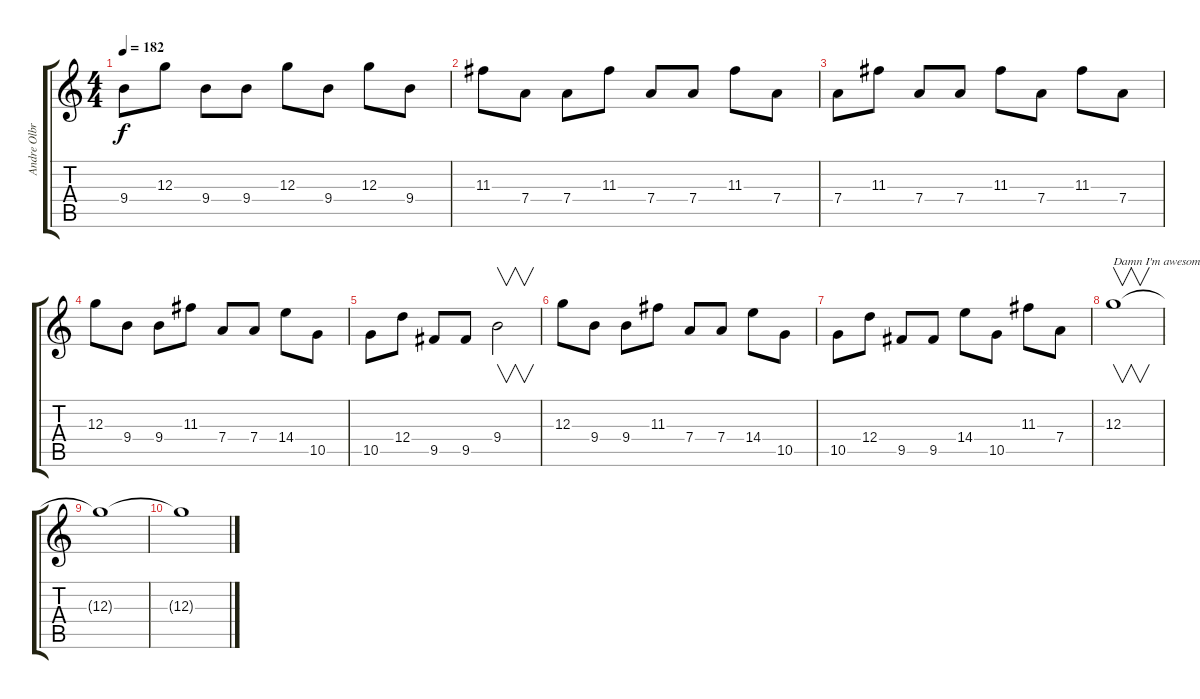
\track ("Andre Olbrich" "Andre Olbr") {instrument distortionguitar}
\staff {score tabs}
\tuning (E4 B3 G3 D3 A2 E2) {hide}
\ts (4 4)
\tempo 182
\clef g2
\ks c
9.4.8{dy f} 12.3.8 9.4.8 9.4.8 12.3.8 9.4.8 12.3.8 9.4.8 |
11.3.8 7.4.8 7.4.8 11.3.8 7.4.8 7.4.8 11.3.8 7.4.8 |
7.4.8 11.3.8 7.4.8 7.4.8 11.3.8 7.4.8 11.3.8 7.4.8 |
12.3.8 9.4.8 9.4.8 11.3.8 7.4.8 7.4.8 14.4.8 10.5.8 |
10.5.8 12.4.8 9.5.8 9.5.8 9.4.2{v} |
12.3.8 9.4.8 9.4.8 11.3.8 7.4.8 7.4.8 14.4.8 10.5.8 |
10.5.8 12.4.8 9.5.8 9.5.8 14.4.8 10.5.8 11.3.8 7.4.8 |
12.3.1{v txt "Damn I'm awesome."} |
12.3{t}.1 |
12.3{t}.1
